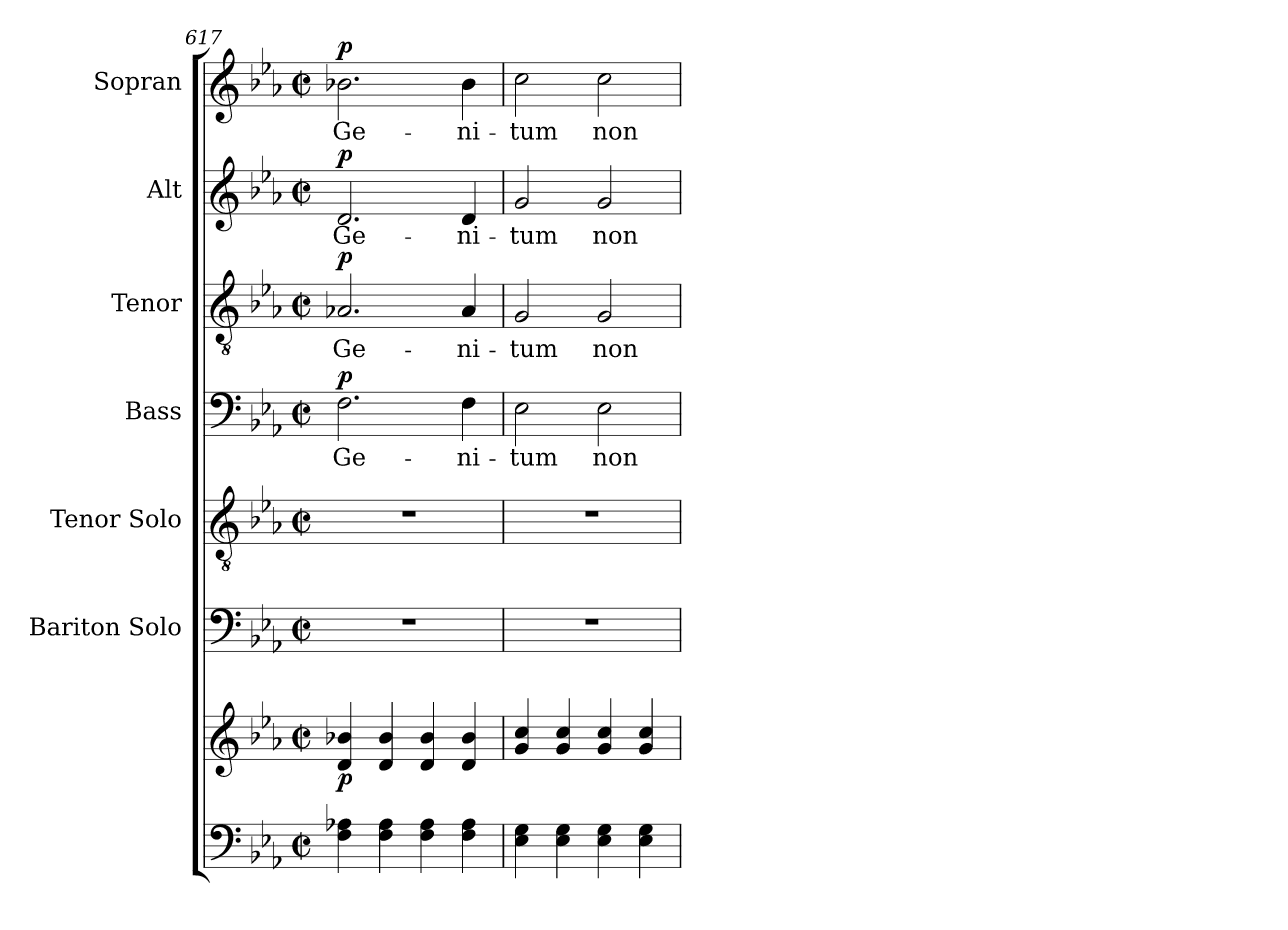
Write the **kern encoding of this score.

**kern	**kern	**dynam	**kern	**kern	**kern	**text	**dynam	**kern	**text	**dynam	**kern	**text	**dynam	**kern	**text	**dynam
*part7	*part7	*part7	*part6	*part5	*part4	*part4	*part4	*part3	*part3	*part3	*part2	*part2	*part2	*part1	*part1	*part1
*staff8	*staff7	*staff7/8	*staff6	*staff5	*staff4	*staff4	*staff4	*staff3	*staff3	*staff3	*staff2	*staff2	*staff2	*staff1	*staff1	*staff1
*	*	*	*I"Bariton Solo	*I"Tenor Solo	*I"Bass	*	*	*I"Tenor	*	*	*I"Alt	*	*	*I"Sopran	*	*
*	*	*	*	*	*I'B.	*	*	*I'T.	*	*	*I'A.	*	*	*I'S.	*	*
*clefF4	*clefG2	*	*clefF4	*clefGv2	*clefF4	*	*	*clefGv2	*	*	*clefG2	*	*	*clefG2	*	*
*k[b-e-a-]	*k[b-e-a-]	*	*k[b-e-a-]	*k[b-e-a-]	*k[b-e-a-]	*	*	*k[b-e-a-]	*	*	*k[b-e-a-]	*	*	*k[b-e-a-]	*	*
*E-:	*E-:	*	*E-:	*E-:	*E-:	*	*	*E-:	*	*	*E-:	*	*	*E-:	*	*
*M2/2	*M2/2	*	*M2/2	*M2/2	*M2/2	*	*	*M2/2	*	*	*M2/2	*	*	*M2/2	*	*
*met(c|)	*met(c|)	*	*met(c|)	*met(c|)	*met(c|)	*	*	*met(c|)	*	*	*met(c|)	*	*	*met(c|)	*	*
=617	=617	=617	=617	=617	=617	=617	=617	=617	=617	=617	=617	=617	=617	=617	=617	=617
!	!	!LO:DY:b	!	!	!	!LO:LY:b	!LO:DY:a	!	!LO:LY:b	!LO:DY:a	!	!LO:LY:b	!LO:DY:a	!	!LO:LY:b	!LO:DY:a
4F\ 4A-X\	4d/ 4b-X/	p	1r	1r	2.F\	Ge-	p	2.A-X/	Ge-	p	2.d/	Ge-	p	2.b-X\	Ge-	p
4F\ 4A-\	4d/ 4b-/	.	.	.	.	.	.	.	.	.	.	.	.	.	.	.
4F\ 4A-\	4d/ 4b-/	.	.	.	.	.	.	.	.	.	.	.	.	.	.	.
!	!	!	!	!	!	!LO:LY:b	!	!	!LO:LY:b	!	!	!LO:LY:b	!	!	!LO:LY:b	!
4F\ 4A-\	4d/ 4b-/	.	.	.	4F\	-ni-	.	4A-/	-ni-	.	4d/	-ni-	.	4b-\	-ni-	.
=618	=618	=618	=618	=618	=618	=618	=618	=618	=618	=618	=618	=618	=618	=618	=618	=618
!	!	!	!	!	!	!LO:LY:b	!	!	!LO:LY:b	!	!	!LO:LY:b	!	!	!LO:LY:b	!
4E-\ 4G\	4g/ 4cc/	.	1r	1r	2E-\	-tum	.	2G/	-tum	.	2g/	-tum	.	2cc\	-tum	.
4E-\ 4G\	4g/ 4cc/	.	.	.	.	.	.	.	.	.	.	.	.	.	.	.
!	!	!	!	!	!	!LO:LY:b	!	!	!LO:LY:b	!	!	!LO:LY:b	!	!	!LO:LY:b	!
4E-\ 4G\	4g/ 4cc/	.	.	.	2E-\	non	.	2G/	non	.	2g/	non	.	2cc\	non	.
4E-\ 4G\	4g/ 4cc/	.	.	.	.	.	.	.	.	.	.	.	.	.	.	.
=	=	=	=	=	=	=	=	=	=	=	=	=	=	=	=	=
*-	*-	*-	*-	*-	*-	*-	*-	*-	*-	*-	*-	*-	*-	*-	*-	*-
